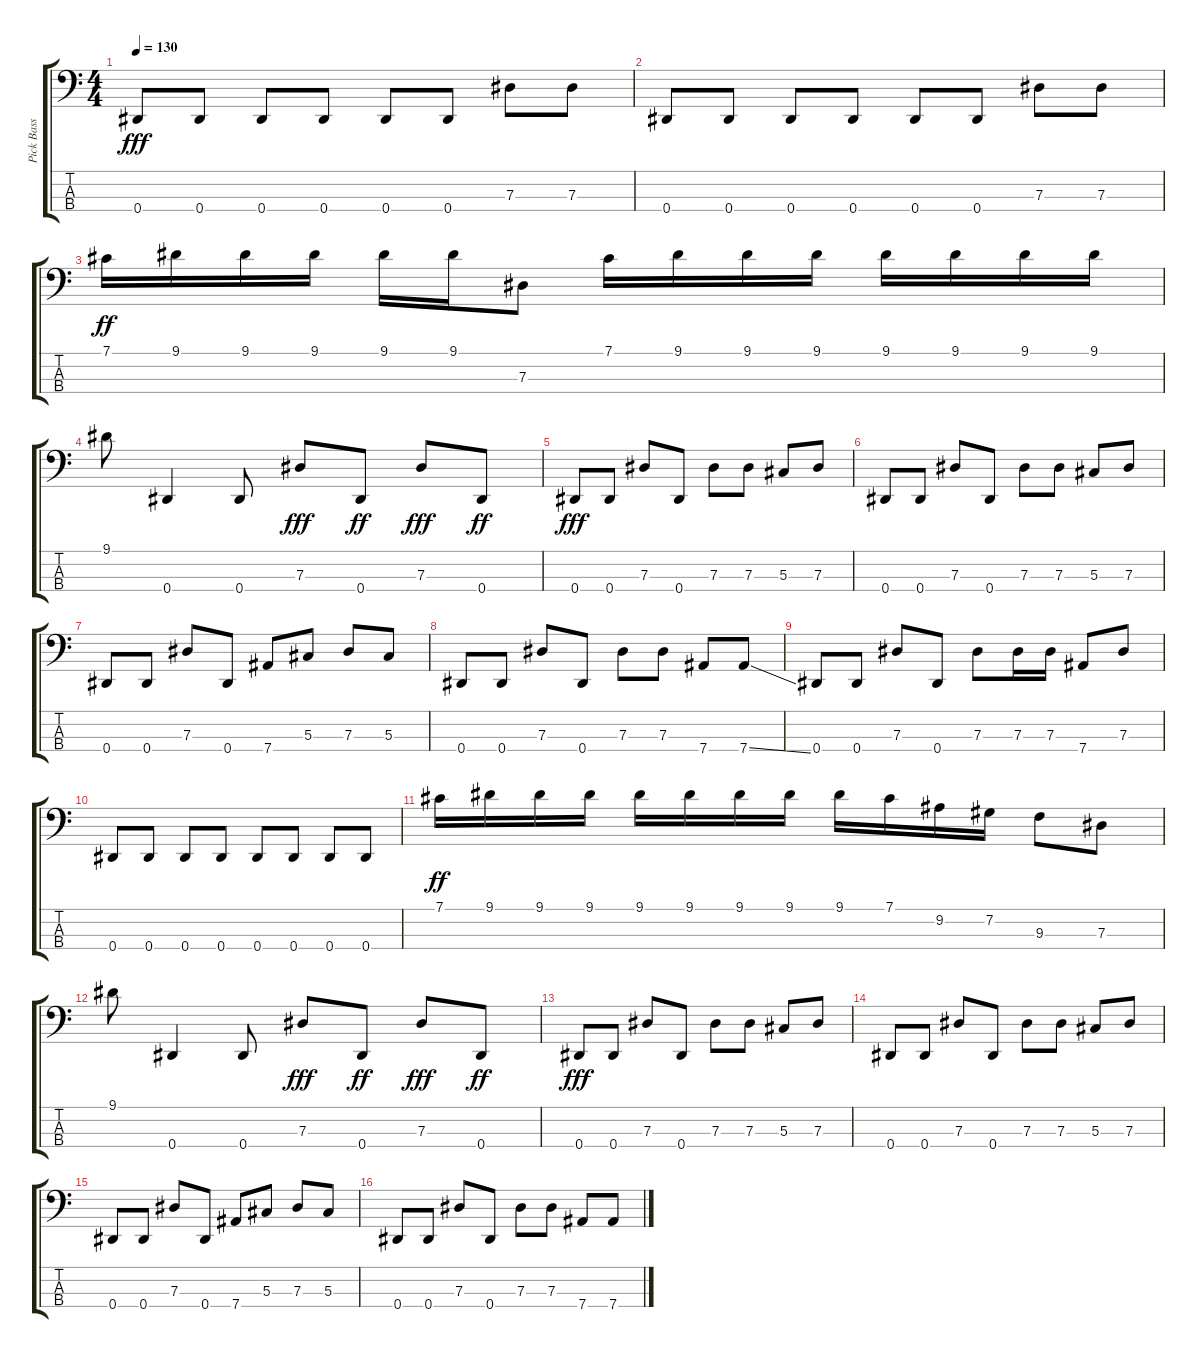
\track ("Pick Bass" "Pick Bass") {instrument electricbasspick}
\staff {score tabs}
\tuning (Gb2 Db2 Ab1 Eb1) {hide}
\ts (4 4)
\tempo 130
\clef f4
\ks c
0.4.8{dy fff} 0.4.8 0.4.8 0.4.8 0.4.8 0.4.8 7.3.8 7.3.8 |
0.4.8 0.4.8 0.4.8 0.4.8 0.4.8 0.4.8 7.3.8 7.3.8 |
7.1.16{dy ff} 9.1.16 9.1.16 9.1.16 9.1.16 9.1.16 7.3.8 7.1.16 9.1.16 9.1.16 9.1.16 9.1.16 9.1.16 9.1.16 9.1.16 |
9.1.8 0.4.4 0.4.8 7.3.8{dy fff} 0.4.8{dy ff} 7.3.8{dy fff} 0.4.8{dy ff} |
0.4.8{dy fff} 0.4.8 7.3.8 0.4.8 7.3.8 7.3.8 5.3.8 7.3.8 |
0.4.8 0.4.8 7.3.8 0.4.8 7.3.8 7.3.8 5.3.8 7.3.8 |
0.4.8 0.4.8 7.3.8 0.4.8 7.4.8 5.3.8 7.3.8 5.3.8 |
0.4.8 0.4.8 7.3.8 0.4.8 7.3.8 7.3.8 7.4.8 7.4{ss}.8 |
0.4.8 0.4.8 7.3.8 0.4.8 7.3.8 7.3.16 7.3.16 7.4.8 7.3.8 |
0.4.8 0.4.8 0.4.8 0.4.8 0.4.8 0.4.8 0.4.8 0.4.8 |
7.1.16{dy ff} 9.1.16 9.1.16 9.1.16 9.1.16 9.1.16 9.1.16 9.1.16 9.1.16 7.1.16 9.2.16 7.2.16 9.3.8 7.3.8 |
9.1.8 0.4.4 0.4.8 7.3.8{dy fff} 0.4.8{dy ff} 7.3.8{dy fff} 0.4.8{dy ff} |
0.4.8{dy fff} 0.4.8 7.3.8 0.4.8 7.3.8 7.3.8 5.3.8 7.3.8 |
0.4.8{volume 5} 0.4.8 7.3.8 0.4.8 7.3.8 7.3.8 5.3.8 7.3.8 |
0.4.8 0.4.8 7.3.8 0.4.8 7.4.8 5.3.8 7.3.8 5.3.8 |
0.4.8 0.4.8 7.3.8 0.4.8 7.3.8 7.3.8 7.4.8 7.4.8
